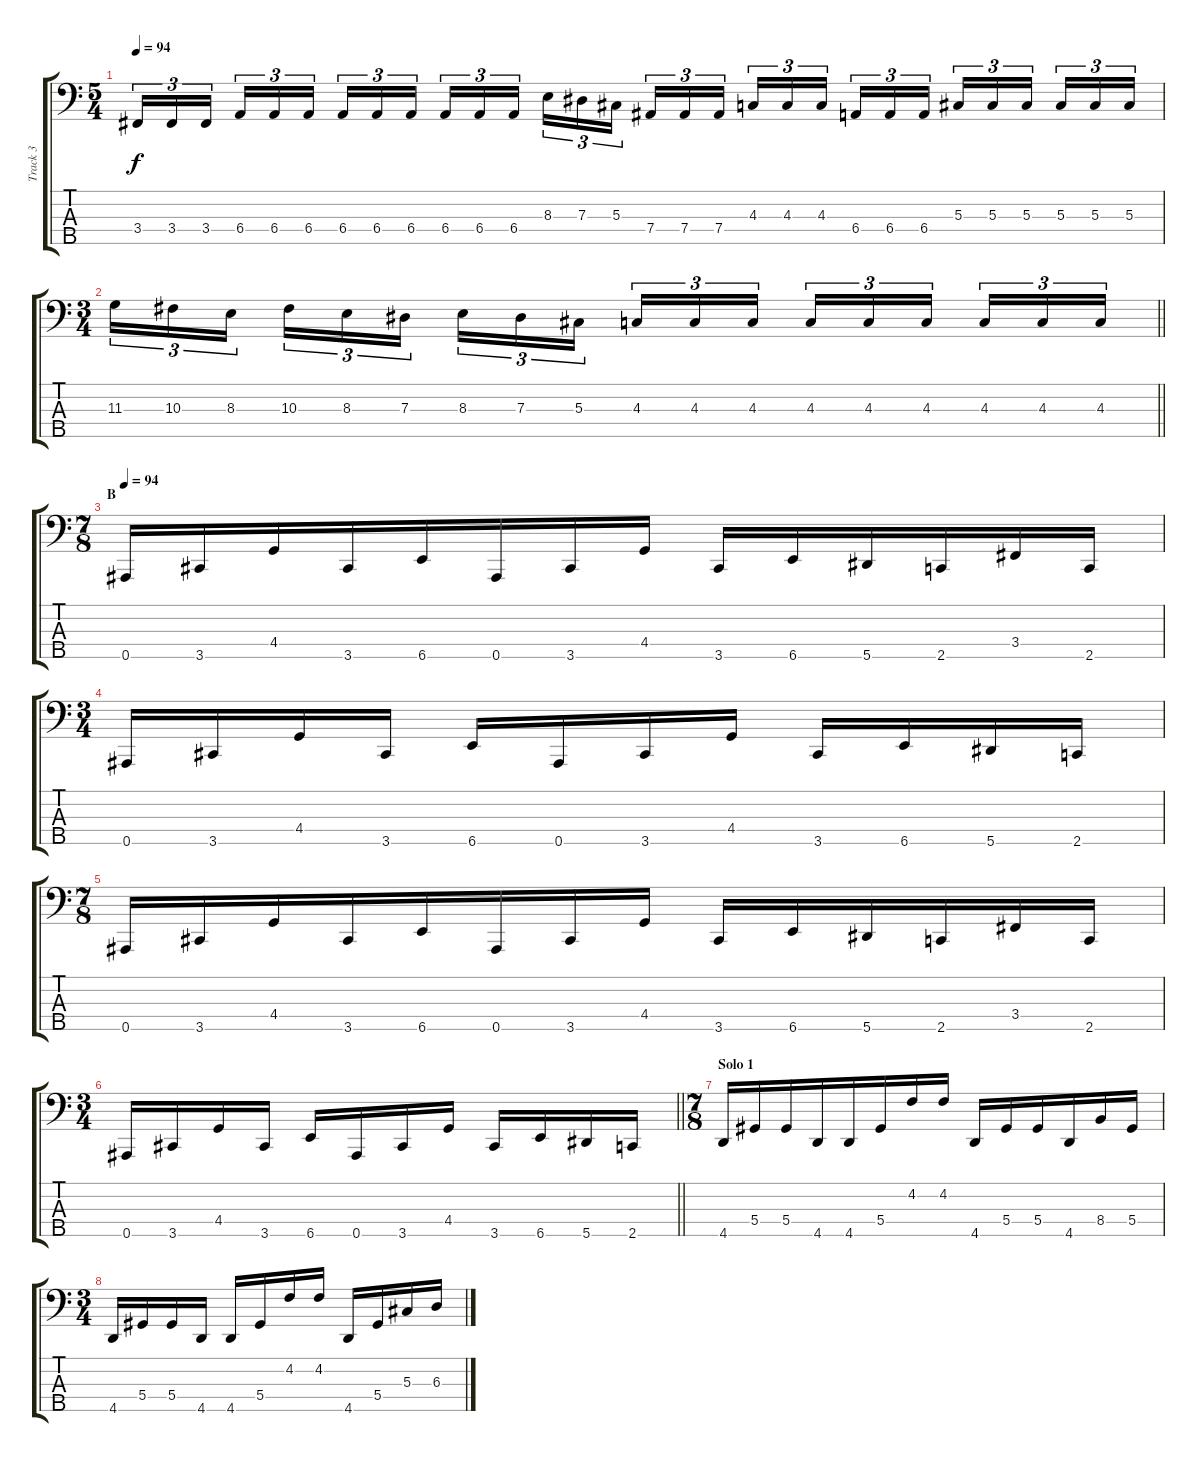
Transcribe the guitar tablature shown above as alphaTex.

\track ("Track 3" "Track 3") {instrument electricbassfinger}
\staff {score tabs}
\tuning (Gb2 Db2 Ab1 Eb1 Bb0) {hide}
\ts (5 4)
\tempo 94
\clef f4
\ks c
3.4.16{tu (3 2) dy f} 3.4.16{tu (3 2)} 3.4.16{tu (3 2)} 6.4.16{tu (3 2)} 6.4.16{tu (3 2)} 6.4.16{tu (3 2)} 6.4.16{tu (3 2)} 6.4.16{tu (3 2)} 6.4.16{tu (3 2)} 6.4.16{tu (3 2)} 6.4.16{tu (3 2)} 6.4.16{tu (3 2)} 8.3.16{tu (3 2)} 7.3.16{tu (3 2)} 5.3.16{tu (3 2)} 7.4.16{tu (3 2)} 7.4.16{tu (3 2)} 7.4.16{tu (3 2)} 4.3.16{tu (3 2)} 4.3.16{tu (3 2)} 4.3.16{tu (3 2)} 6.4.16{tu (3 2)} 6.4.16{tu (3 2)} 6.4.16{tu (3 2)} 5.3.16{tu (3 2)} 5.3.16{tu (3 2)} 5.3.16{tu (3 2)} 5.3.16{tu (3 2)} 5.3.16{tu (3 2)} 5.3.16{tu (3 2)} |
\ts (3 4)
\barLineRight lightlight
11.3.16{tu (3 2)} 10.3.16{tu (3 2)} 8.3.16{tu (3 2)} 10.3.16{tu (3 2)} 8.3.16{tu (3 2)} 7.3.16{tu (3 2)} 8.3.16{tu (3 2)} 7.3.16{tu (3 2)} 5.3.16{tu (3 2)} 4.3.16{tu (3 2)} 4.3.16{tu (3 2)} 4.3.16{tu (3 2)} 4.3.16{tu (3 2)} 4.3.16{tu (3 2)} 4.3.16{tu (3 2)} 4.3.16{tu (3 2)} 4.3.16{tu (3 2)} 4.3.16{tu (3 2)} |
\ts (7 8)
\section ("" "B")
\tempo 94
0.5.16 3.5.16 4.4.16 3.5.16 6.5.16 0.5.16 3.5.16 4.4.16 3.5.16 6.5.16 5.5.16 2.5.16 3.4.16 2.5.16 |
\ts (3 4)
0.5.16 3.5.16 4.4.16 3.5.16 6.5.16 0.5.16 3.5.16 4.4.16 3.5.16 6.5.16 5.5.16 2.5.16 |
\ts (7 8)
0.5.16 3.5.16 4.4.16 3.5.16 6.5.16 0.5.16 3.5.16 4.4.16 3.5.16 6.5.16 5.5.16 2.5.16 3.4.16 2.5.16 |
\ts (3 4)
\barLineRight lightlight
0.5.16 3.5.16 4.4.16 3.5.16 6.5.16 0.5.16 3.5.16 4.4.16 3.5.16 6.5.16 5.5.16 2.5.16 |
\ts (7 8)
\section ("" "Solo 1")
4.5.16 5.4.16 5.4.16 4.5.16 4.5.16 5.4.16 4.2.16 4.2.16 4.5.16 5.4.16 5.4.16 4.5.16 8.4.16 5.4.16 |
\ts (3 4)
4.5.16 5.4.16 5.4.16 4.5.16 4.5.16 5.4.16 4.2.16 4.2.16 4.5.16 5.4.16 5.3.16 6.3.16
